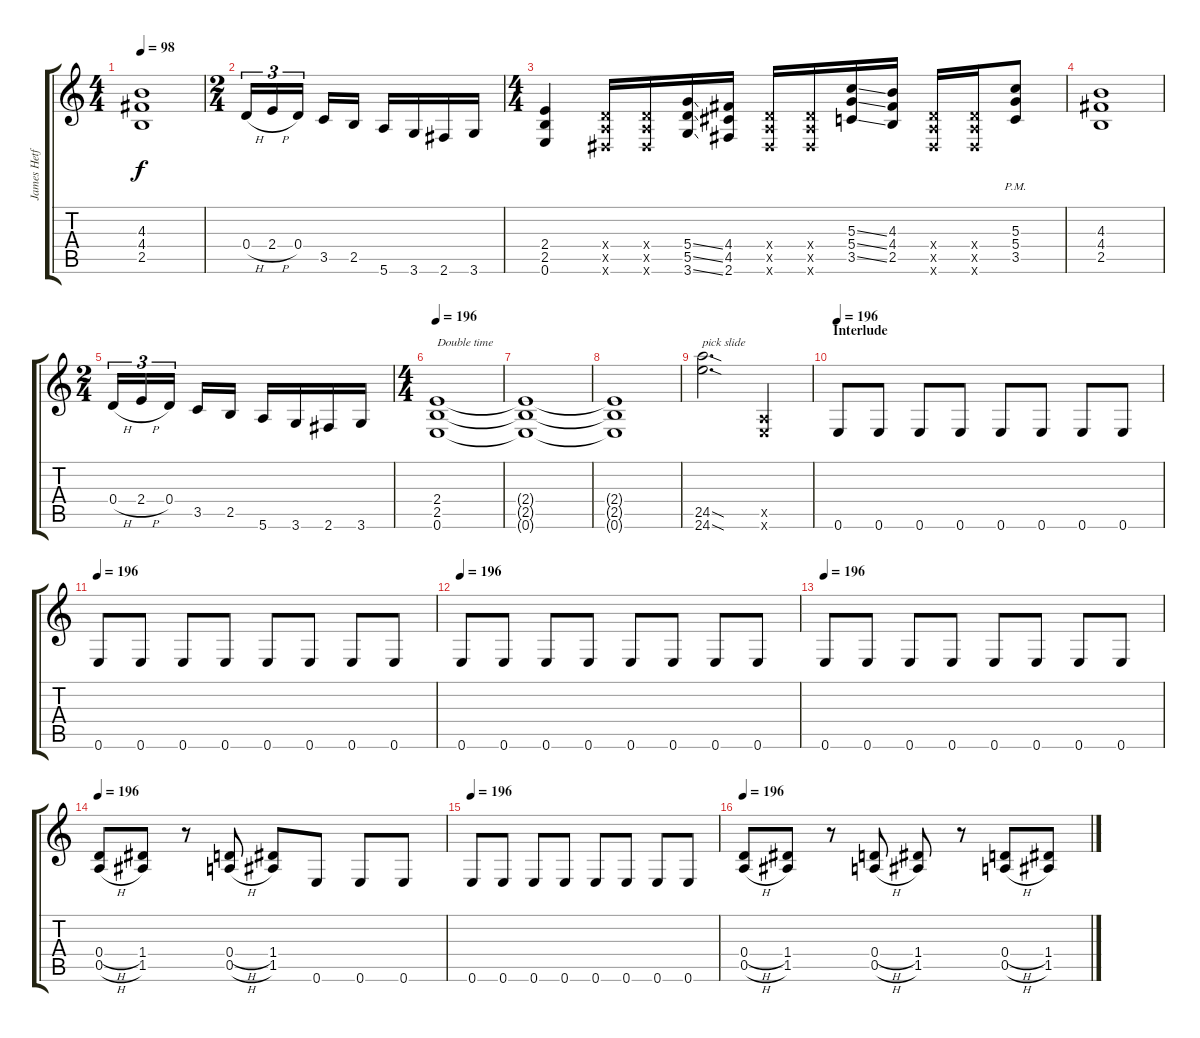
\track ("James Hetfield" "James Hetf") {instrument distortionguitar}
\staff {score tabs}
\tuning (E4 B3 G3 D3 A2 E2) {hide}
\ts (4 4)
\tempo 98
\clef g2
\ks c
(4.3 4.4 2.5).1{dy f} |
\ts (2 4)
0.4{h}.16{tu (3 2)} 2.4{h}.16{tu (3 2)} 0.4.16{tu (3 2)} 3.5.16 2.5.16 5.6.16 3.6.16 2.6.16 3.6.16 |
\ts (4 4)
(2.4 2.5 0.6).4 (0.4{x} 0.5{x} -1.6{x}).16 (0.4{x} 0.5{x} -1.6{x}).16 (5.4{ss} 5.5{ss} 3.6{ss}).16 (4.4 4.5 2.6).16 (0.4{x} 0.5{x} -1.6{x}).16 (0.4{x} 0.5{x} -1.6{x}).16 (5.3{ss} 5.4{ss} 3.5{ss}).16 (4.3 4.4 2.5).16 (0.4{x} 0.5{x} -1.6{x}).16 (0.4{x} 0.5{x} -1.6{x}).16 (5.3{pm} 5.4{pm} 3.5{pm}).8 |
(4.3 4.4 2.5).1 |
\ts (2 4)
0.4{h}.16{tu (3 2)} 2.4{h}.16{tu (3 2)} 0.4.16{tu (3 2)} 3.5.16 2.5.16 5.6.16 3.6.16 2.6.16 3.6.16 |
\ts (4 4)
\tempo 196
(2.4 2.5 0.6).1{txt "Double time" instrument distortionguitar} |
(2.4{t} 2.5{t} 0.6{t}).1 |
(2.4{t} 2.5{t} 0.6{t}).1 |
(24.5{sod} 24.6{sod}).2{d txt "pick slide"} (0.5{x} 0.6{x}).4 |
\section ("" "Interlude")
\tempo 196
0.6.8{volume 11} 0.6.8 0.6.8 0.6.8 0.6.8 0.6.8 0.6.8 0.6.8 |
\tempo 196
0.6.8{instrument distortionguitar} 0.6.8 0.6.8 0.6.8 0.6.8 0.6.8 0.6.8 0.6.8 |
\tempo 196
0.6.8 0.6.8 0.6.8 0.6.8 0.6.8 0.6.8 0.6.8 0.6.8 |
\tempo 196
0.6.8 0.6.8 0.6.8 0.6.8 0.6.8 0.6.8 0.6.8 0.6.8 |
\tempo 196
(0.4{h} 0.5{h}).8 (1.4 1.5).8 r.8 (0.4{h} 0.5{h}).8 (1.4 1.5).8 0.6.8 0.6.8 0.6.8 |
\tempo 196
0.6.8{instrument distortionguitar} 0.6.8 0.6.8 0.6.8 0.6.8 0.6.8 0.6.8 0.6.8 |
\tempo 196
(0.4{h} 0.5{h}).8 (1.4 1.5).8 r.8 (0.4{h} 0.5{h}).8 (1.4 1.5).8 r.8 (0.4{h} 0.5{h}).8 (1.4 1.5).8
